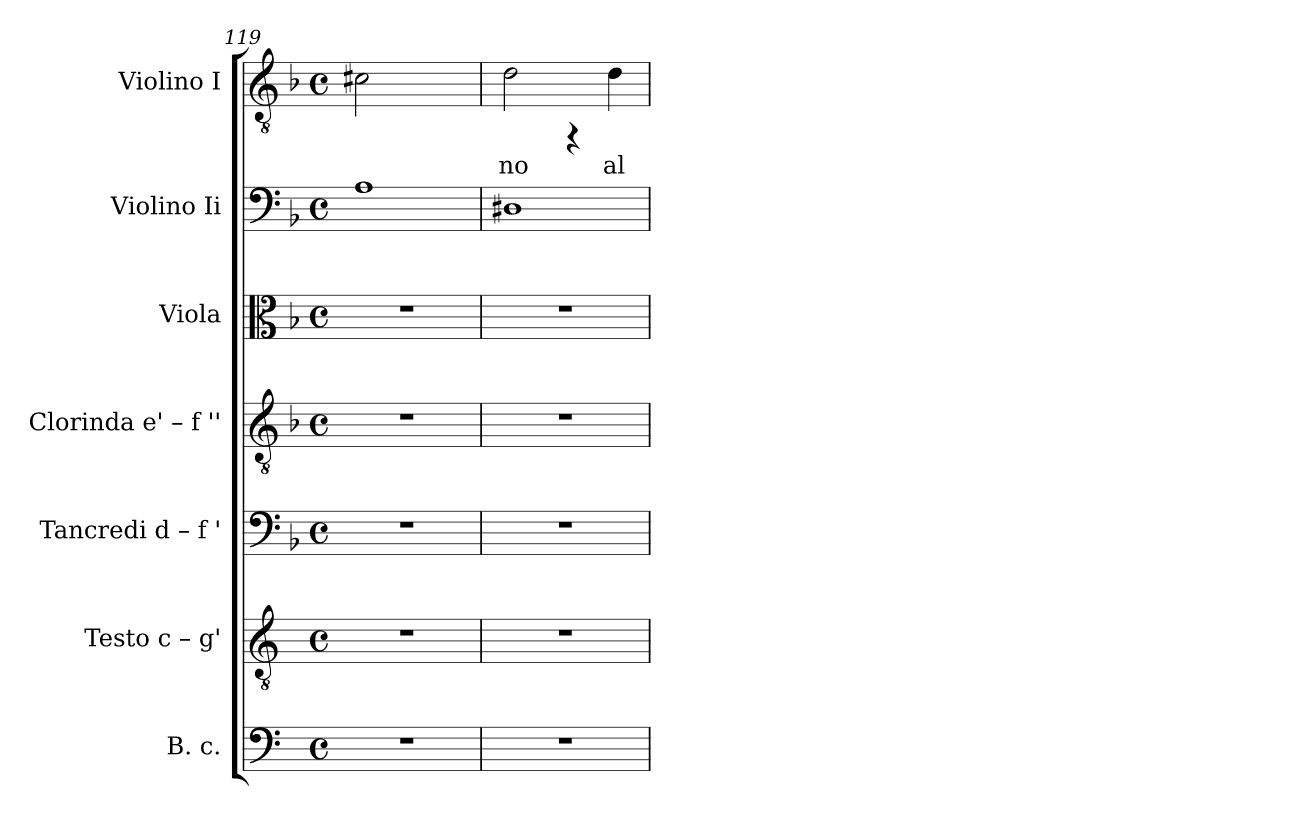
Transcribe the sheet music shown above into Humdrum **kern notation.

**kern	**kern	**kern	**kern	**kern	**kern	**kern	**text
*part7	*part6	*part5	*part4	*part3	*part2	*part1	*part1
*staff7	*staff6	*staff5	*staff4	*staff3	*staff2	*staff1	*staff1
*I"B. c.	*I"Testo  c – g'	*I"Tancredi  d – f '	*I"Clorinda  e' – f ''	*I"Viola	*I"Violino Ii	*I"Violino I	*
*clefF4	*clefGv2	*clefF4	*clefGv2	*clefC3	*clefF4	*clefGv2	*
*k[]	*k[]	*k[b-]	*k[b-]	*k[b-]	*k[b-]	*k[b-]	*
*C:	*C:	*F:	*F:	*F:	*F:	*F:	*
*M4/4	*M4/4	*M4/4	*M4/4	*M4/4	*M4/4	*M4/4	*
*met(c)	*met(c)	*met(c)	*met(c)	*met(c)	*met(c)	*met(c)	*
=119	=119	=119	=119	=119	=119	=119	=119
!	!	!	!	!	!	!	!LO:LY:b:cj
1r	1r	1r	1r	1r	1A	2c#X\	.
.	.	.	.	.	.	2ryy	.
=120	=120	=120	=120	=120	=120	=120	=120
!	!	!	!	!	!	!	!LO:LY:b:cj
1r	1r	1r	1r	1r	1D#	2d\	no
.	.	.	.	.	.	4rFF	.
!	!	!	!	!	!	!	!LO:LY:b:cj
.	.	.	.	.	.	4d\	al
=	=	=	=	=	=	=	=
*-	*-	*-	*-	*-	*-	*-	*-
